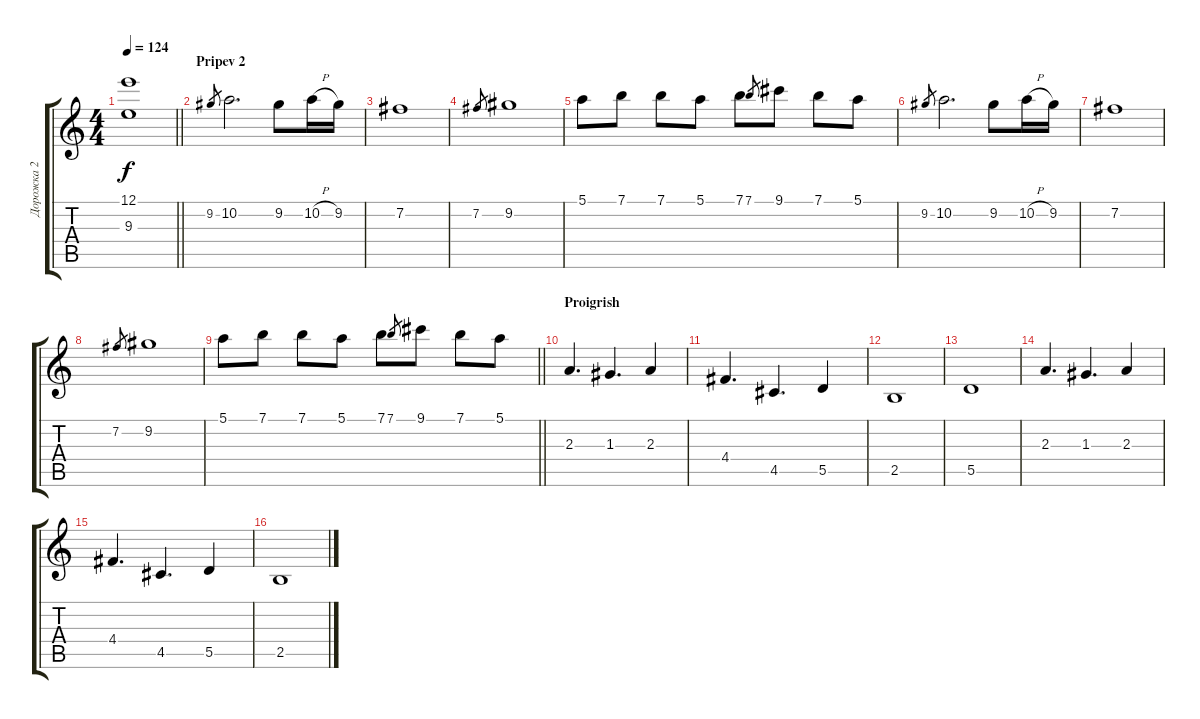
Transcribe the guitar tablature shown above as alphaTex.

\track ("Дорожка 2" "Дорожка 2") {instrument acousticguitarsteel}
\staff {score tabs}
\tuning (E4 B3 G3 D3 A2 E2) {hide}
\ts (4 4)
\tempo 124
\clef g2
\barLineRight lightlight
\ks c
(12.1 9.3).1{dy f} |
\section ("" "Pripev 2")
9.2.8{gr} 10.2.2{d} 9.2.8 10.2{h}.16 9.2.16 |
7.2.1 |
7.2.8{gr} 9.2.1 |
5.1.8 7.1.8 7.1.8 5.1.8 7.1.8 7.1.8{gr} 9.1.8 7.1.8 5.1.8 |
9.2.8{gr} 10.2.2{d} 9.2.8 10.2{h}.16 9.2.16 |
7.2.1 |
7.2.8{gr} 9.2.1 |
\barLineRight lightlight
5.1.8 7.1.8 7.1.8 5.1.8 7.1.8 7.1.8{gr} 9.1.8 7.1.8 5.1.8 |
\section ("" "Proigrish")
2.3.4{d} 1.3.4{d} 2.3.4 |
4.4.4{d} 4.5.4{d} 5.5.4 |
2.5.1 |
5.5.1 |
2.3.4{d} 1.3.4{d} 2.3.4 |
4.4.4{d} 4.5.4{d} 5.5.4 |
2.5.1
